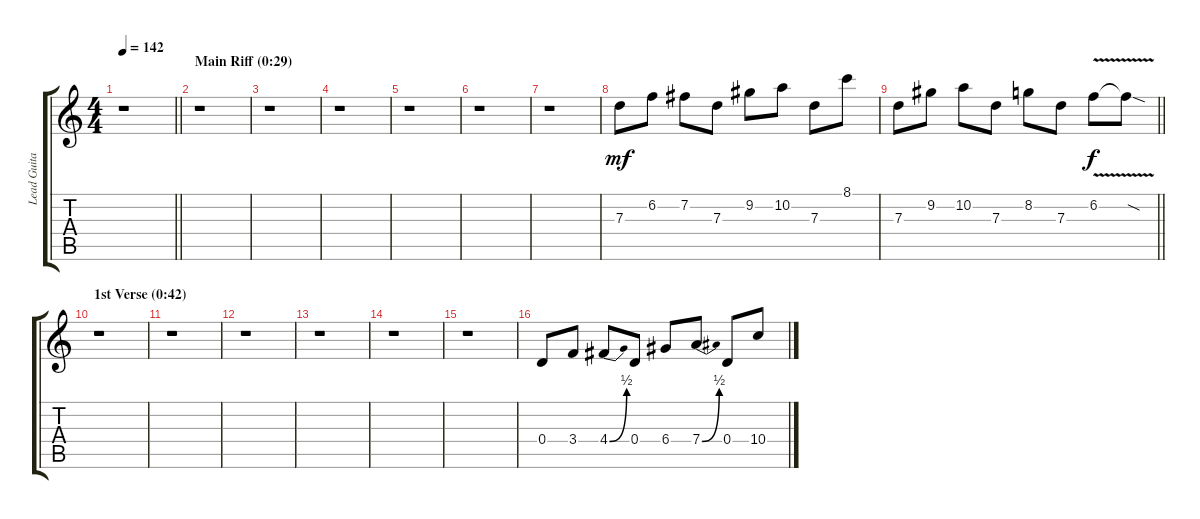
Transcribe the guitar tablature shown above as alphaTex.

\track ("Lead Guitar (Slash)  " "Lead Guita") {instrument overdrivenguitar}
\staff {score tabs}
\tuning (E4 B3 G3 D3 A2 D2) {hide}
\ts (4 4)
\tempo 142
\clef g2
\barLineRight lightlight
\ks c
r.1{dy mf} |
\section ("" "Main Riff (0:29)")
r.1 |
r.1 |
r.1 |
r.1 |
r.1 |
r.1 |
7.3.8{balance 5} 6.2.8 7.2.8 7.3.8 9.2.8 10.2.8 7.3.8 8.1.8 |
\barLineRight lightlight
7.3.8 9.2.8 10.2.8 7.3.8 8.2.8 7.3.8 6.2{v}.8{dy f} 6.2{sod t}.8 |
\section ("" "1st Verse (0:42)")
r.1 |
r.1 |
r.1 |
r.1 |
r.1 |
r.1 |
0.4.8 3.4.8 4.4{be (bend 0 0 60 2)}.8 0.4.8 6.4.8 7.4{be (bend 0 0 60 2)}.8 0.4.8 10.4.8
